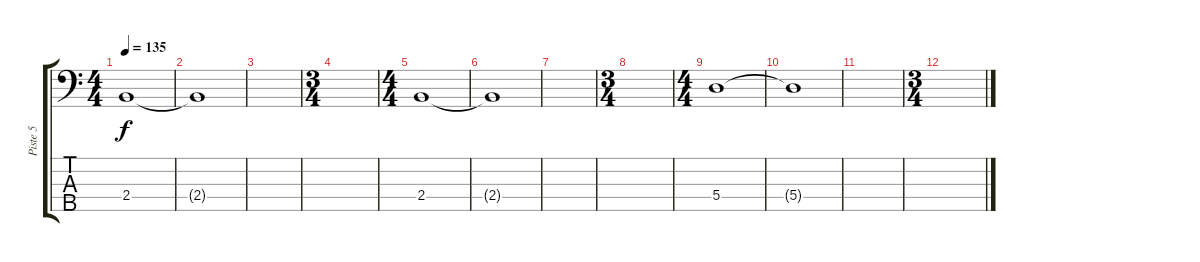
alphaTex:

\track ("Piste 5" "Piste 5") {instrument contrabass}
\staff {score tabs}
\tuning (B2 G2 D2 A1 E1) {hide}
\ts (4 4)
\tempo 135
\clef f4
\ks c
2.4.1{dy f} |
2.4{t}.1 |
|
\ts (3 4)
|
\ts (4 4)
2.4.1 |
2.4{t}.1 |
|
\ts (3 4)
|
\ts (4 4)
5.4.1 |
5.4{t}.1 |
|
\ts (3 4)
